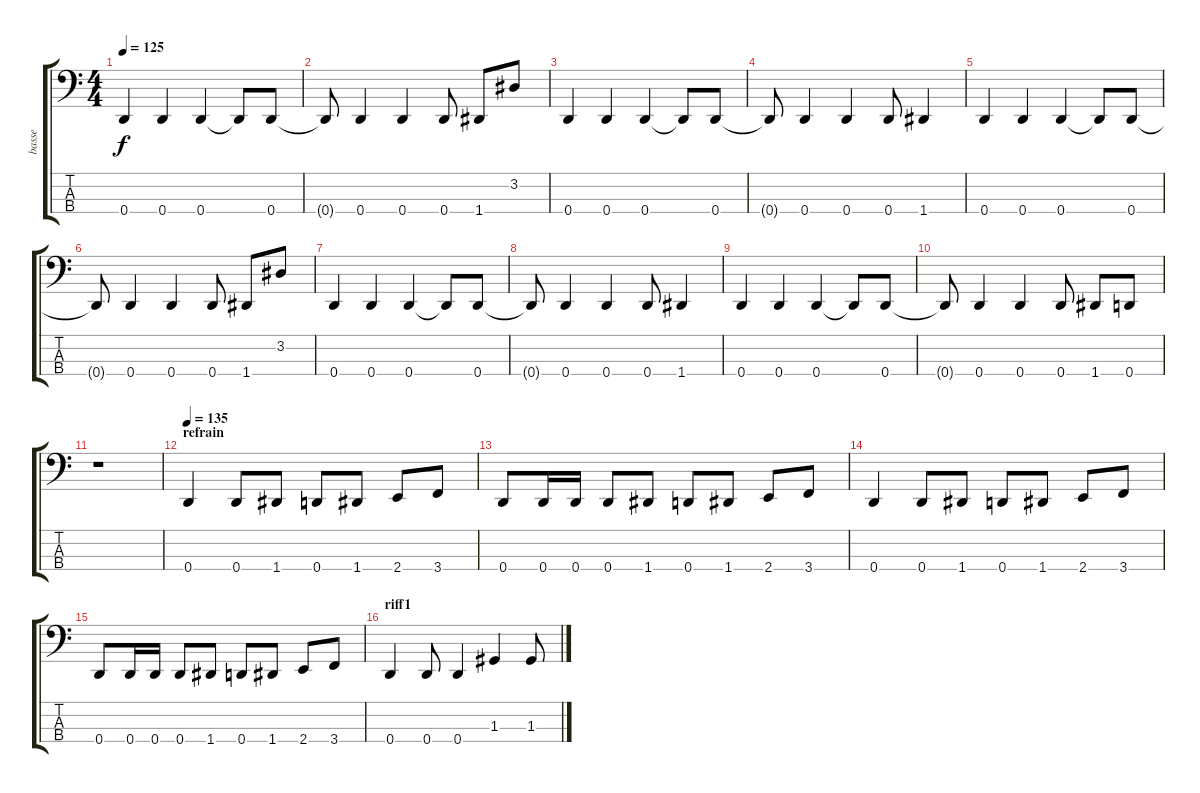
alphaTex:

\track ("basse" "basse") {instrument electricbasspick}
\staff {score tabs}
\tuning (F2 C2 G1 D1) {hide}
\ts (4 4)
\tempo 125
\clef f4
\ks c
0.4.4{dy f} 0.4.4 0.4.4 0.4{t}.8 0.4.8 |
0.4{t}.8 0.4.4 0.4.4 0.4.8 1.4.8 3.2.8 |
0.4.4 0.4.4 0.4.4 0.4{t}.8 0.4.8 |
0.4{t}.8 0.4.4 0.4.4 0.4.8 1.4.4 |
0.4.4 0.4.4 0.4.4 0.4{t}.8 0.4.8 |
0.4{t}.8 0.4.4 0.4.4 0.4.8 1.4.8 3.2.8 |
0.4.4 0.4.4 0.4.4 0.4{t}.8 0.4.8 |
0.4{t}.8 0.4.4 0.4.4 0.4.8 1.4.4 |
0.4.4 0.4.4 0.4.4 0.4{t}.8 0.4.8 |
0.4{t}.8 0.4.4 0.4.4 0.4.8 1.4.8 0.4.8 |
r.1 |
\section ("" "refrain")
\tempo 135
0.4.4 0.4.8 1.4.8 0.4.8 1.4.8 2.4.8 3.4.8 |
0.4.8 0.4.16 0.4.16 0.4.8 1.4.8 0.4.8 1.4.8 2.4.8 3.4.8 |
0.4.4 0.4.8 1.4.8 0.4.8 1.4.8 2.4.8 3.4.8 |
0.4.8 0.4.16 0.4.16 0.4.8 1.4.8 0.4.8 1.4.8 2.4.8 3.4.8 |
\section ("" "riff1")
0.4.4 0.4.8 0.4.4 1.3.4 1.3.8
